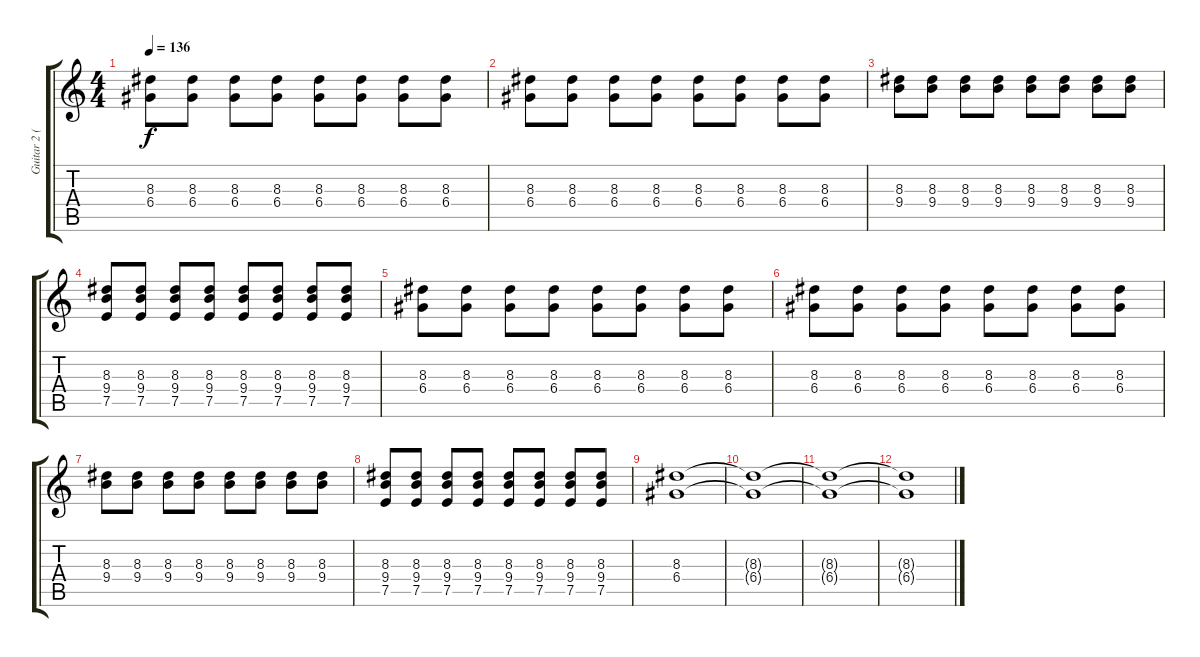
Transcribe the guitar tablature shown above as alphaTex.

\track ("Guitar 2 (Daniel)" "Guitar 2 (") {instrument distortionguitar}
\staff {score tabs}
\tuning (E4 B3 G3 D3 A2 E2) {hide}
\ts (4 4)
\tempo 136
\clef g2
\ks c
(8.3 6.4).8{dy f} (8.3 6.4).8 (8.3 6.4).8 (8.3 6.4).8 (8.3 6.4).8 (8.3 6.4).8 (8.3 6.4).8 (8.3 6.4).8 |
(8.3 6.4).8 (8.3 6.4).8 (8.3 6.4).8 (8.3 6.4).8 (8.3 6.4).8 (8.3 6.4).8 (8.3 6.4).8 (8.3 6.4).8 |
(8.3 9.4).8 (8.3 9.4).8 (8.3 9.4).8 (8.3 9.4).8 (8.3 9.4).8 (8.3 9.4).8 (8.3 9.4).8 (8.3 9.4).8 |
(8.3 9.4 7.5).8 (8.3 9.4 7.5).8 (8.3 9.4 7.5).8 (8.3 9.4 7.5).8 (8.3 9.4 7.5).8 (8.3 9.4 7.5).8 (8.3 9.4 7.5).8 (8.3 9.4 7.5).8 |
(8.3 6.4).8 (8.3 6.4).8 (8.3 6.4).8 (8.3 6.4).8 (8.3 6.4).8 (8.3 6.4).8 (8.3 6.4).8 (8.3 6.4).8 |
(8.3 6.4).8 (8.3 6.4).8 (8.3 6.4).8 (8.3 6.4).8 (8.3 6.4).8 (8.3 6.4).8 (8.3 6.4).8 (8.3 6.4).8 |
(8.3 9.4).8 (8.3 9.4).8 (8.3 9.4).8 (8.3 9.4).8 (8.3 9.4).8 (8.3 9.4).8 (8.3 9.4).8 (8.3 9.4).8 |
(8.3 9.4 7.5).8 (8.3 9.4 7.5).8 (8.3 9.4 7.5).8 (8.3 9.4 7.5).8 (8.3 9.4 7.5).8 (8.3 9.4 7.5).8 (8.3 9.4 7.5).8 (8.3 9.4 7.5).8 |
(8.3 6.4).1 |
(8.3{t} 6.4{t}).1 |
(8.3{t} 6.4{t}).1 |
(8.3{t} 6.4{t}).1
